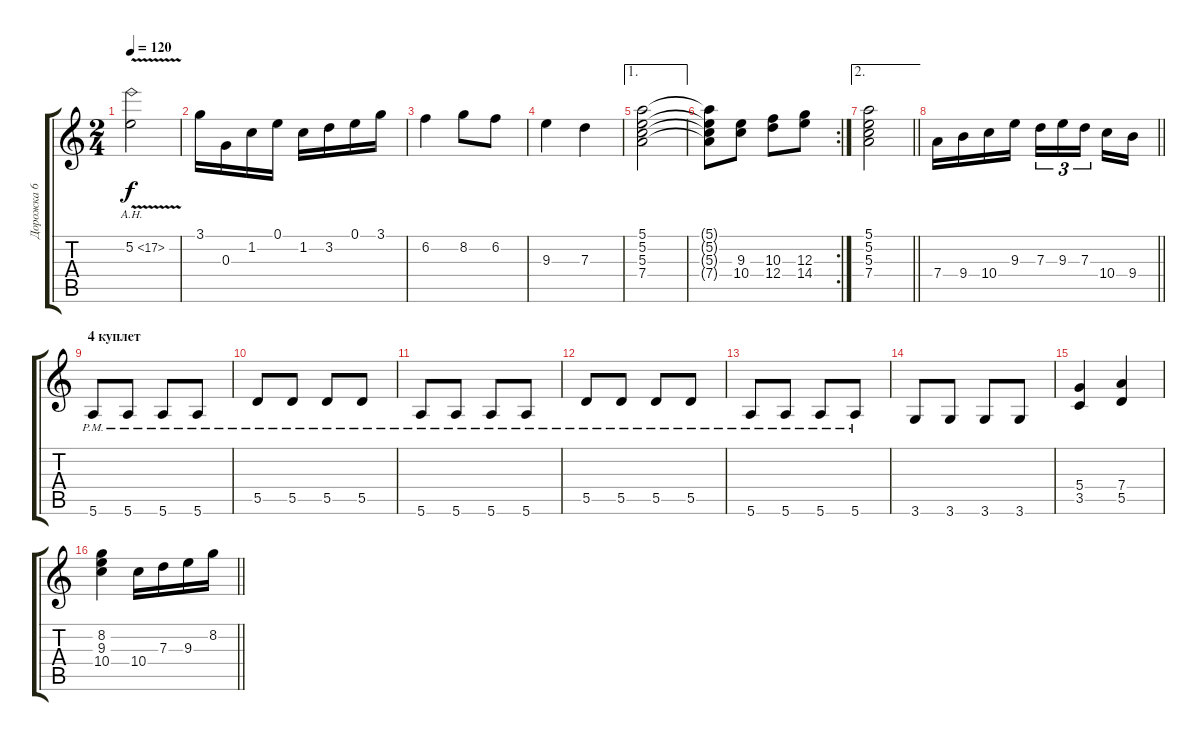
\track ("Дорожка 6" "Дорожка 6") {solo instrument distortionguitar}
\staff {score tabs}
\tuning (E4 B3 G3 D3 A2 E2) {hide}
\ts (2 4)
\tempo 120
\clef g2
\ks c
5.2{ah 12 v}.2{dy f} |
3.1.16 0.3.16 1.2.16 0.1.16 1.2.16 3.2.16 0.1.16 3.1.16 |
6.2.4 8.2.8 6.2.8 |
9.3.4 7.3.4 |
\ae 1
(5.1 5.2 5.3 7.4).2 |
\rc 2
(5.1{t} 5.2{t} 5.3{t} 7.4{t}).8 (9.3 10.4).8 (10.3 12.4).8 (12.3 14.4).8 |
\ae 2
\barLineRight lightlight
(5.1 5.2 5.3 7.4).2 |
\section ("" "")
\barLineRight lightlight
7.4.16 9.4.16 10.4.16 9.3.16 7.3.16{tu (3 2)} 9.3.16{tu (3 2)} 7.3.16{tu (3 2) beam splitsecondary} 10.4.16 9.4.16 |
\section ("" "4 куплет")
5.6{pm}.8 5.6{pm}.8 5.6{pm}.8 5.6{pm}.8 |
5.5{pm}.8 5.5{pm}.8 5.5{pm}.8 5.5{pm}.8 |
5.6{pm}.8 5.6{pm}.8 5.6{pm}.8 5.6{pm}.8 |
5.5{pm}.8 5.5{pm}.8 5.5{pm}.8 5.5{pm}.8 |
5.6{pm}.8 5.6{pm}.8 5.6{pm}.8 5.6{pm}.8 |
3.6.8 3.6.8 3.6.8 3.6.8 |
(5.4 3.5).4 (7.4 5.5).4 |
\barLineRight lightlight
(8.2 9.3 10.4).4 10.4.16 7.3.16 9.3.16 8.2.16
